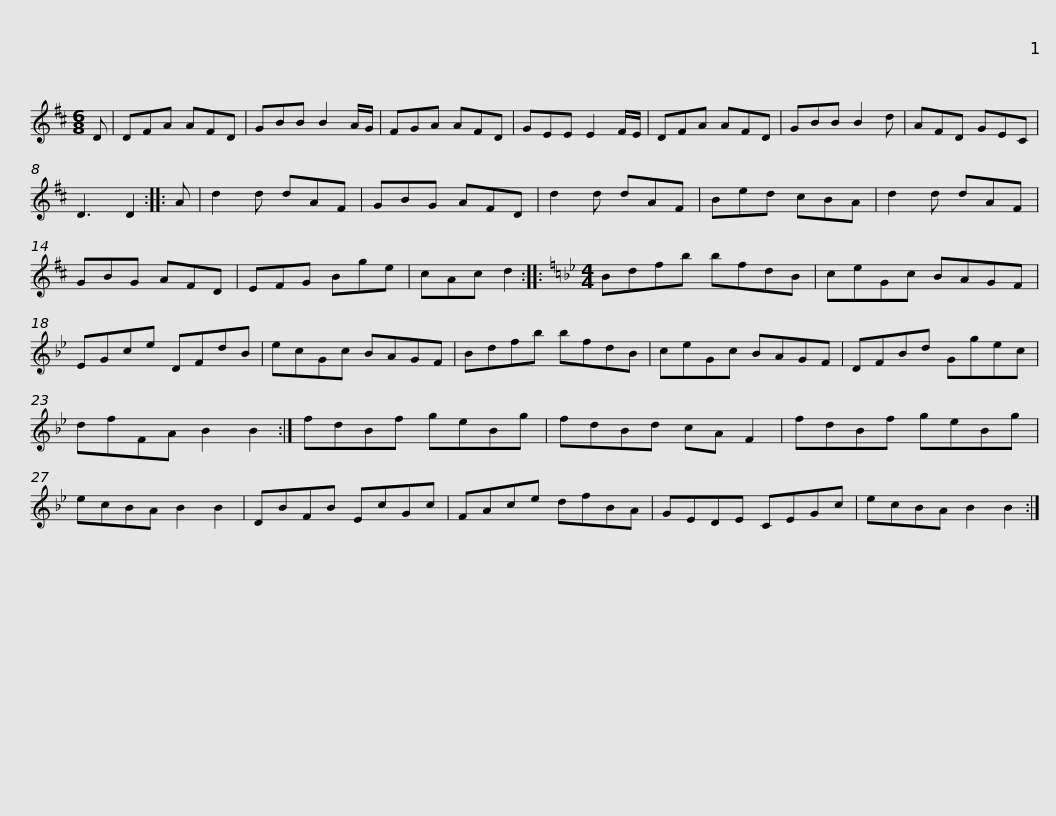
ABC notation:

X:1
L:1/8
M:6/8
I:linebreak $
K:D
V:1 treble
V:1
 D | DFA AFD | GBB B2 A/G/ | FGA AFD | GEE E2 F/E/ | %5
 DFA AFD | GBB B2 d | AFD GEC |$ D3 D2 :: A | %10
 d2 d dAF | GBG AFD | d2 d dAF | Bed cBA | d2 d dAF | %15
 GBG AFD | EFG Bge |$ cAc d2 ::[K:Bb][M:4/4] Bdfb bfdB | ceGc BAGF | %20
 EGce DFdB | ecGc BAGF |$ Bdfb bfdB | ceGc BAGF | DFBd Ggec | %25
 dfFA B2 B2 :| fdBf geBg | fdBd cA F2 |$ fdBf geBg | ecBA B2 B2 | %30
 DBFB EcGc | FAce dfBA | GEDE CEGc | ecBA B2 B2 :| %34
